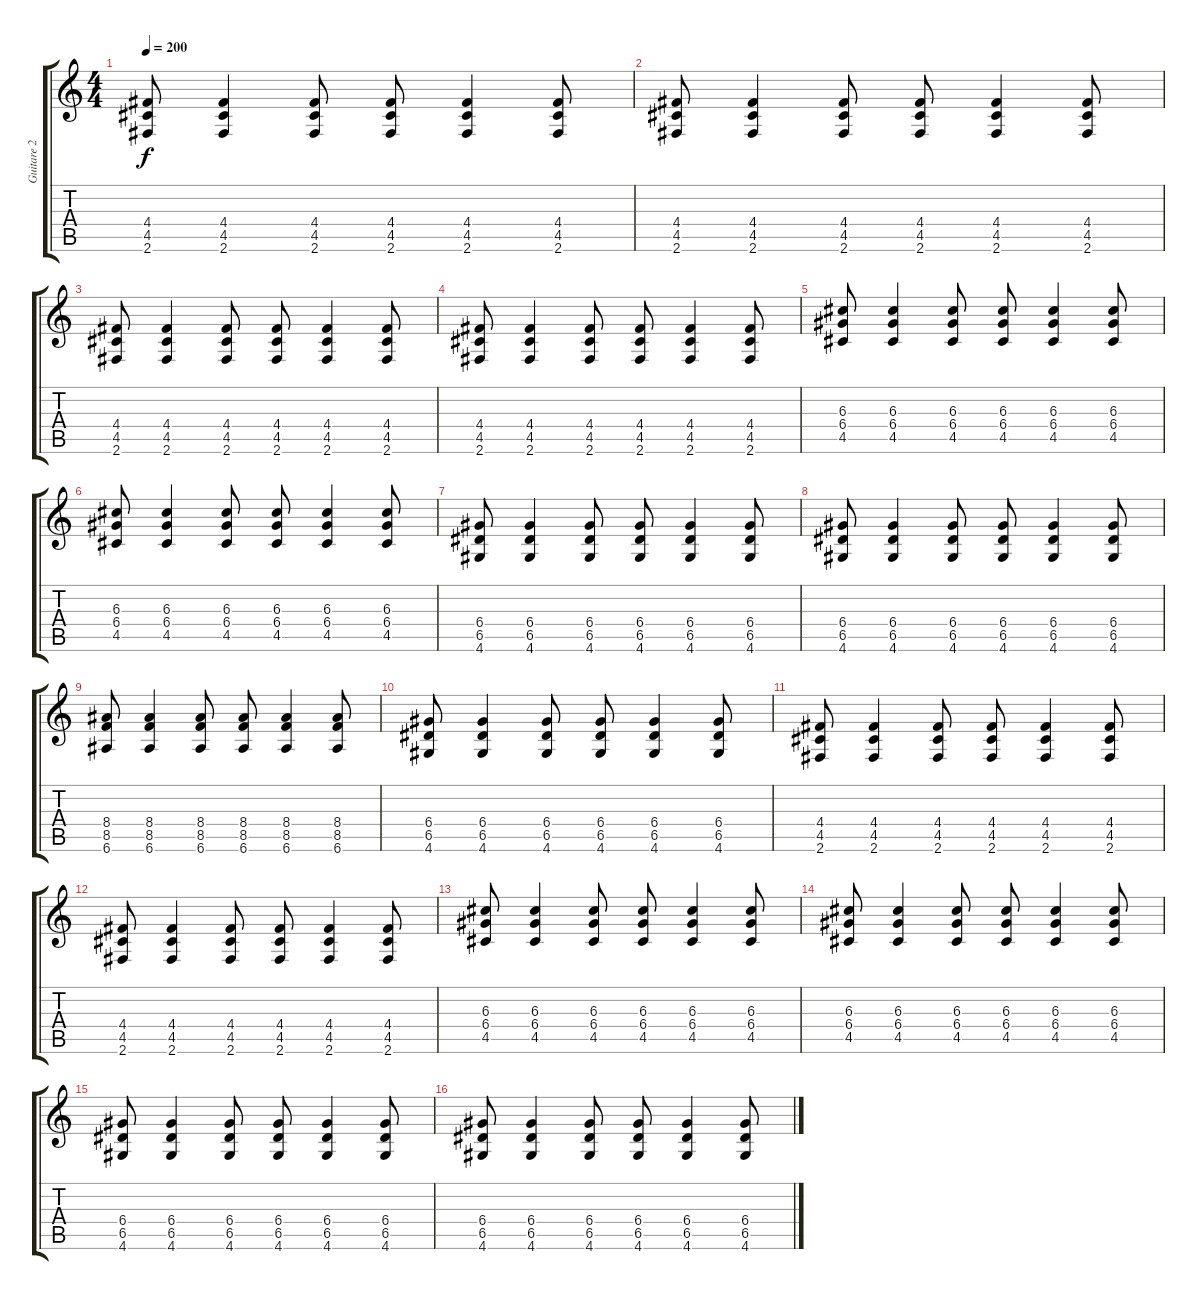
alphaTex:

\track ("Guitare 2" "Guitare 2") {instrument distortionguitar}
\staff {score tabs}
\tuning (E4 B3 G3 D3 A2 E2) {hide}
\ts (4 4)
\tempo 200
\clef g2
\ks c
(4.4 4.5 2.6).8{dy f} (4.4 4.5 2.6).4 (4.4 4.5 2.6).8 (4.4 4.5 2.6).8 (4.4 4.5 2.6).4 (4.4 4.5 2.6).8 |
(4.4 4.5 2.6).8 (4.4 4.5 2.6).4 (4.4 4.5 2.6).8 (4.4 4.5 2.6).8 (4.4 4.5 2.6).4 (4.4 4.5 2.6).8 |
(4.4 4.5 2.6).8 (4.4 4.5 2.6).4 (4.4 4.5 2.6).8 (4.4 4.5 2.6).8 (4.4 4.5 2.6).4 (4.4 4.5 2.6).8 |
(4.4 4.5 2.6).8 (4.4 4.5 2.6).4 (4.4 4.5 2.6).8 (4.4 4.5 2.6).8 (4.4 4.5 2.6).4 (4.4 4.5 2.6).8 |
(6.3 6.4 4.5).8 (6.3 6.4 4.5).4 (6.3 6.4 4.5).8 (6.3 6.4 4.5).8 (6.3 6.4 4.5).4 (6.3 6.4 4.5).8 |
(6.3 6.4 4.5).8 (6.3 6.4 4.5).4 (6.3 6.4 4.5).8 (6.3 6.4 4.5).8 (6.3 6.4 4.5).4 (6.3 6.4 4.5).8 |
(6.4 6.5 4.6).8 (6.4 6.5 4.6).4 (6.4 6.5 4.6).8 (6.4 6.5 4.6).8 (6.4 6.5 4.6).4 (6.4 6.5 4.6).8 |
(6.4 6.5 4.6).8 (6.4 6.5 4.6).4 (6.4 6.5 4.6).8 (6.4 6.5 4.6).8 (6.4 6.5 4.6).4 (6.4 6.5 4.6).8 |
(8.4 8.5 6.6).8 (8.4 8.5 6.6).4 (8.4 8.5 6.6).8 (8.4 8.5 6.6).8 (8.4 8.5 6.6).4 (8.4 8.5 6.6).8 |
(6.4 6.5 4.6).8 (6.4 6.5 4.6).4 (6.4 6.5 4.6).8 (6.4 6.5 4.6).8 (6.4 6.5 4.6).4 (6.4 6.5 4.6).8 |
(4.4 4.5 2.6).8 (4.4 4.5 2.6).4 (4.4 4.5 2.6).8 (4.4 4.5 2.6).8 (4.4 4.5 2.6).4 (4.4 4.5 2.6).8 |
(4.4 4.5 2.6).8 (4.4 4.5 2.6).4 (4.4 4.5 2.6).8 (4.4 4.5 2.6).8 (4.4 4.5 2.6).4 (4.4 4.5 2.6).8 |
(6.3 6.4 4.5).8 (6.3 6.4 4.5).4 (6.3 6.4 4.5).8 (6.3 6.4 4.5).8 (6.3 6.4 4.5).4 (6.3 6.4 4.5).8 |
(6.3 6.4 4.5).8 (6.3 6.4 4.5).4 (6.3 6.4 4.5).8 (6.3 6.4 4.5).8 (6.3 6.4 4.5).4 (6.3 6.4 4.5).8 |
(6.4 6.5 4.6).8 (6.4 6.5 4.6).4 (6.4 6.5 4.6).8 (6.4 6.5 4.6).8 (6.4 6.5 4.6).4 (6.4 6.5 4.6).8 |
(6.4 6.5 4.6).8 (6.4 6.5 4.6).4 (6.4 6.5 4.6).8 (6.4 6.5 4.6).8 (6.4 6.5 4.6).4 (6.4 6.5 4.6).8
